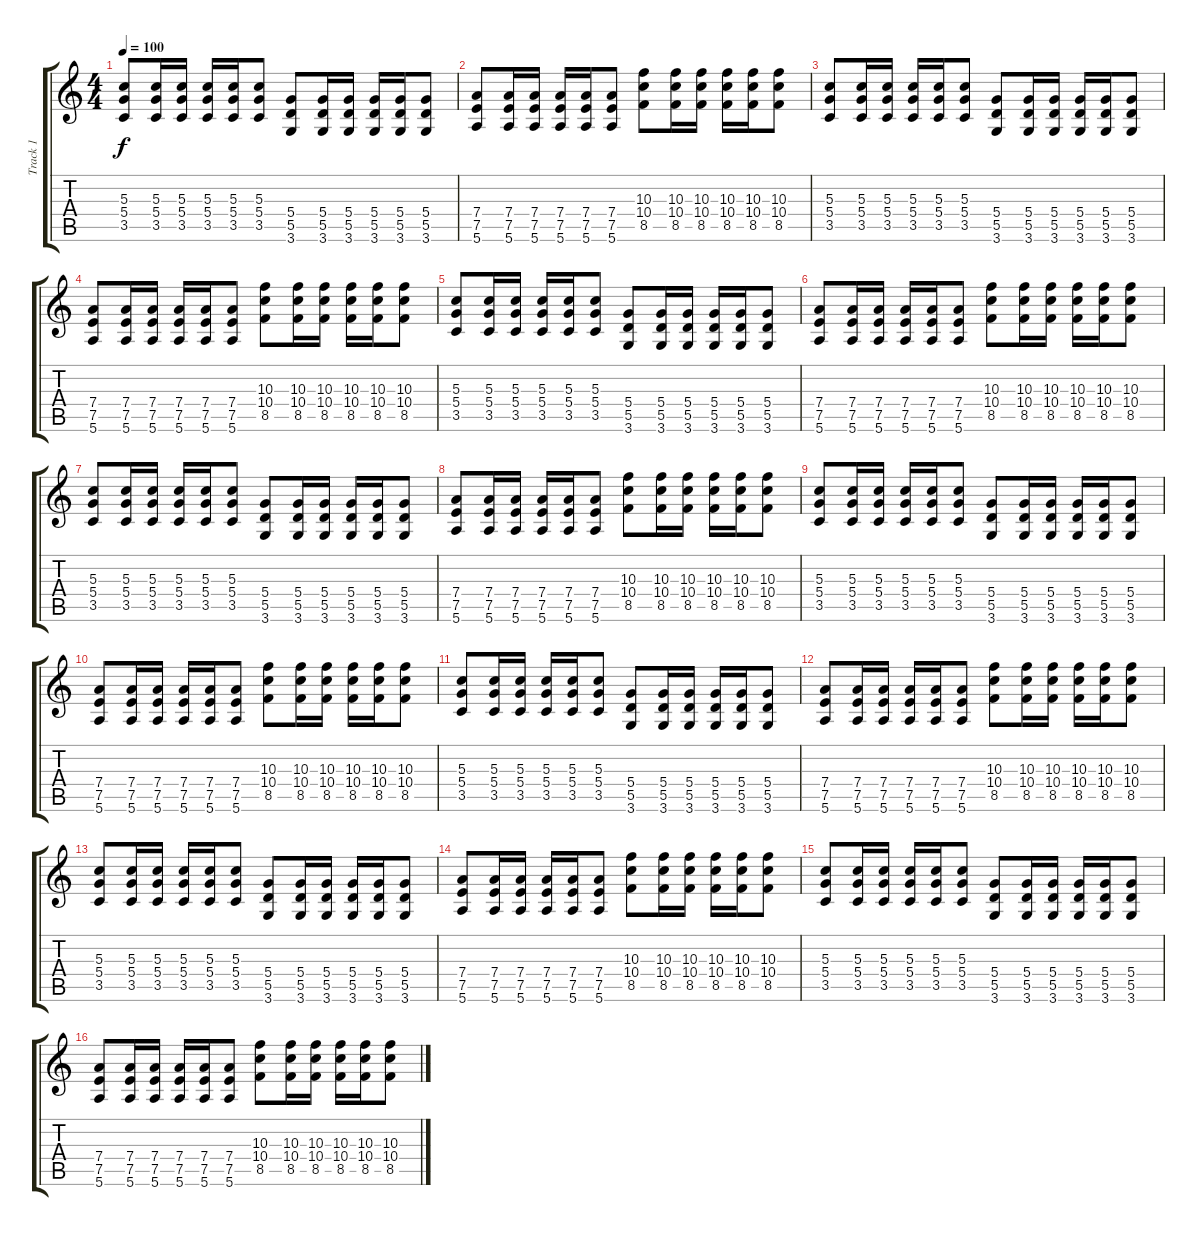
\track ("Track 1" "Track 1") {instrument distortionguitar}
\staff {score tabs}
\tuning (E4 B3 G3 D3 A2 E2) {hide}
\ts (4 4)
\tempo 100
\clef g2
\ks c
(5.3 5.4 3.5).8{dy f} (5.3 5.4 3.5).16 (5.3 5.4 3.5).16 (5.3 5.4 3.5).16 (5.3 5.4 3.5).16 (5.3 5.4 3.5).8 (5.4 5.5 3.6).8 (5.4 5.5 3.6).16 (5.4 5.5 3.6).16 (5.4 5.5 3.6).16 (5.4 5.5 3.6).16 (5.4 5.5 3.6).8 |
(7.4 7.5 5.6).8 (7.4 7.5 5.6).16 (7.4 7.5 5.6).16 (7.4 7.5 5.6).16 (7.4 7.5 5.6).16 (7.4 7.5 5.6).8 (10.3 10.4 8.5).8 (10.3 10.4 8.5).16 (10.3 10.4 8.5).16 (10.3 10.4 8.5).16 (10.3 10.4 8.5).16 (10.3 10.4 8.5).8 |
(5.3 5.4 3.5).8 (5.3 5.4 3.5).16 (5.3 5.4 3.5).16 (5.3 5.4 3.5).16 (5.3 5.4 3.5).16 (5.3 5.4 3.5).8 (5.4 5.5 3.6).8 (5.4 5.5 3.6).16 (5.4 5.5 3.6).16 (5.4 5.5 3.6).16 (5.4 5.5 3.6).16 (5.4 5.5 3.6).8 |
(7.4 7.5 5.6).8 (7.4 7.5 5.6).16 (7.4 7.5 5.6).16 (7.4 7.5 5.6).16 (7.4 7.5 5.6).16 (7.4 7.5 5.6).8 (10.3 10.4 8.5).8 (10.3 10.4 8.5).16 (10.3 10.4 8.5).16 (10.3 10.4 8.5).16 (10.3 10.4 8.5).16 (10.3 10.4 8.5).8 |
(5.3 5.4 3.5).8 (5.3 5.4 3.5).16 (5.3 5.4 3.5).16 (5.3 5.4 3.5).16 (5.3 5.4 3.5).16 (5.3 5.4 3.5).8 (5.4 5.5 3.6).8 (5.4 5.5 3.6).16 (5.4 5.5 3.6).16 (5.4 5.5 3.6).16 (5.4 5.5 3.6).16 (5.4 5.5 3.6).8 |
(7.4 7.5 5.6).8 (7.4 7.5 5.6).16 (7.4 7.5 5.6).16 (7.4 7.5 5.6).16 (7.4 7.5 5.6).16 (7.4 7.5 5.6).8 (10.3 10.4 8.5).8 (10.3 10.4 8.5).16 (10.3 10.4 8.5).16 (10.3 10.4 8.5).16 (10.3 10.4 8.5).16 (10.3 10.4 8.5).8 |
(5.3 5.4 3.5).8 (5.3 5.4 3.5).16 (5.3 5.4 3.5).16 (5.3 5.4 3.5).16 (5.3 5.4 3.5).16 (5.3 5.4 3.5).8 (5.4 5.5 3.6).8 (5.4 5.5 3.6).16 (5.4 5.5 3.6).16 (5.4 5.5 3.6).16 (5.4 5.5 3.6).16 (5.4 5.5 3.6).8 |
(7.4 7.5 5.6).8 (7.4 7.5 5.6).16 (7.4 7.5 5.6).16 (7.4 7.5 5.6).16 (7.4 7.5 5.6).16 (7.4 7.5 5.6).8 (10.3 10.4 8.5).8 (10.3 10.4 8.5).16 (10.3 10.4 8.5).16 (10.3 10.4 8.5).16 (10.3 10.4 8.5).16 (10.3 10.4 8.5).8 |
(5.3 5.4 3.5).8 (5.3 5.4 3.5).16 (5.3 5.4 3.5).16 (5.3 5.4 3.5).16 (5.3 5.4 3.5).16 (5.3 5.4 3.5).8 (5.4 5.5 3.6).8 (5.4 5.5 3.6).16 (5.4 5.5 3.6).16 (5.4 5.5 3.6).16 (5.4 5.5 3.6).16 (5.4 5.5 3.6).8 |
(7.4 7.5 5.6).8 (7.4 7.5 5.6).16 (7.4 7.5 5.6).16 (7.4 7.5 5.6).16 (7.4 7.5 5.6).16 (7.4 7.5 5.6).8 (10.3 10.4 8.5).8 (10.3 10.4 8.5).16 (10.3 10.4 8.5).16 (10.3 10.4 8.5).16 (10.3 10.4 8.5).16 (10.3 10.4 8.5).8 |
(5.3 5.4 3.5).8 (5.3 5.4 3.5).16 (5.3 5.4 3.5).16 (5.3 5.4 3.5).16 (5.3 5.4 3.5).16 (5.3 5.4 3.5).8 (5.4 5.5 3.6).8 (5.4 5.5 3.6).16 (5.4 5.5 3.6).16 (5.4 5.5 3.6).16 (5.4 5.5 3.6).16 (5.4 5.5 3.6).8 |
(7.4 7.5 5.6).8 (7.4 7.5 5.6).16 (7.4 7.5 5.6).16 (7.4 7.5 5.6).16 (7.4 7.5 5.6).16 (7.4 7.5 5.6).8 (10.3 10.4 8.5).8 (10.3 10.4 8.5).16 (10.3 10.4 8.5).16 (10.3 10.4 8.5).16 (10.3 10.4 8.5).16 (10.3 10.4 8.5).8 |
(5.3 5.4 3.5).8 (5.3 5.4 3.5).16 (5.3 5.4 3.5).16 (5.3 5.4 3.5).16 (5.3 5.4 3.5).16 (5.3 5.4 3.5).8 (5.4 5.5 3.6).8 (5.4 5.5 3.6).16 (5.4 5.5 3.6).16 (5.4 5.5 3.6).16 (5.4 5.5 3.6).16 (5.4 5.5 3.6).8 |
(7.4 7.5 5.6).8 (7.4 7.5 5.6).16 (7.4 7.5 5.6).16 (7.4 7.5 5.6).16 (7.4 7.5 5.6).16 (7.4 7.5 5.6).8 (10.3 10.4 8.5).8 (10.3 10.4 8.5).16 (10.3 10.4 8.5).16 (10.3 10.4 8.5).16 (10.3 10.4 8.5).16 (10.3 10.4 8.5).8 |
(5.3 5.4 3.5).8 (5.3 5.4 3.5).16 (5.3 5.4 3.5).16 (5.3 5.4 3.5).16 (5.3 5.4 3.5).16 (5.3 5.4 3.5).8 (5.4 5.5 3.6).8 (5.4 5.5 3.6).16 (5.4 5.5 3.6).16 (5.4 5.5 3.6).16 (5.4 5.5 3.6).16 (5.4 5.5 3.6).8 |
(7.4 7.5 5.6).8 (7.4 7.5 5.6).16 (7.4 7.5 5.6).16 (7.4 7.5 5.6).16 (7.4 7.5 5.6).16 (7.4 7.5 5.6).8 (10.3 10.4 8.5).8 (10.3 10.4 8.5).16 (10.3 10.4 8.5).16 (10.3 10.4 8.5).16 (10.3 10.4 8.5).16 (10.3 10.4 8.5).8
